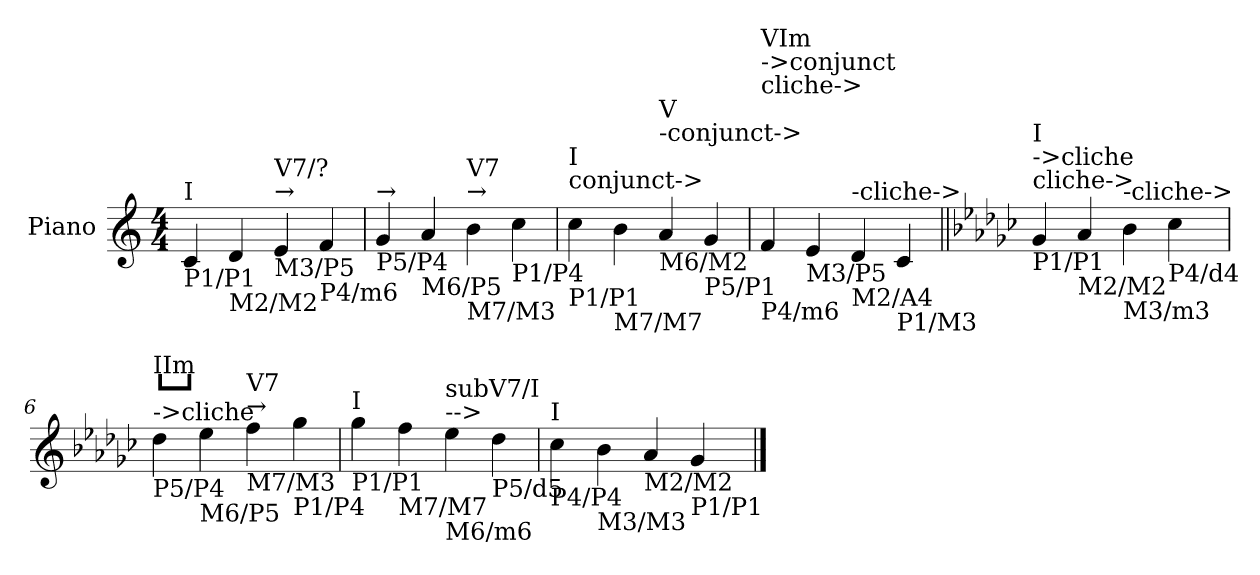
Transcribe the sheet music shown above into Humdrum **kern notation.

**kern
*part1
*staff1
*I"Piano
*I'Pno.
*clefG2
*k[]
*M4/4
=1
!LO:TX:b:t=P1/P1
!LO:TX:a:t=I
4c/
!LO:TX:b:t=M2/M2
4d/
!LO:TX:b:t=M3/P5
!LO:TX:a:t=V7/?\n→
4e/
!LO:TX:b:t=P4/m6
4f/
=2
!LO:TX:b:t=P5/P4
!LO:TX:a:t=→
4g/
!LO:TX:b:t=M6/P5
4a/
!LO:TX:b:t=M7/M3
!LO:TX:a:t=V7\n→
4b\
!LO:TX:b:t=P1/P4
4cc\
=3
!LO:TX:b:t=P1/P1
!LO:TX:a:t=I\nconjunct->
4cc\
!LO:TX:b:t=M7/M7
4b\
!LO:TX:b:t=M6/M2
!LO:TX:a:t=V\n-conjunct->
4a/
!LO:TX:b:t=P5/P1
4g/
=4
!LO:TX:b:t=P4/m6
!LO:TX:a:t=VIm\n->conjunct\ncliche->
4f/
!LO:TX:b:t=M3/P5
4e/
!LO:TX:b:t=M2/A4
!LO:TX:a:t=-cliche->
4d/
!LO:TX:b:t=P1/M3
4c/
!!LO:LB:g=z
=5||
*k[b-e-a-d-g-c-]
!LO:TX:b:t=P1/P1
!LO:TX:a:t=I\n->cliche\ncliche->
4g-/
!LO:TX:b:t=M2/M2
4a-/
!LO:TX:b:t=M3/m3
!LO:TX:a:t=-cliche->
4b-\
!LO:TX:b:t=P4/d4
4cc-\
=6
!LO:TX:b:t=P5/P4
!LO:TX:a:t=IIm\n┗━┛\n->cliche
4dd-\
!LO:TX:b:t=M6/P5
4ee-\
!LO:TX:b:t=M7/M3
!LO:TX:a:t=V7\n→
4ff\
!LO:TX:b:t=P1/P4
4gg-\
=7
!LO:TX:b:t=P1/P1
!LO:TX:a:t=I
4gg-\
!LO:TX:b:t=M7/M7
4ff\
!LO:TX:b:t=M6/m6
!LO:TX:a:t=subV7/I\n-->
4ee-\
!LO:TX:b:t=P5/d5
4dd-\
=8
!LO:TX:b:t=P4/P4
!LO:TX:a:t=I
4cc-\
!LO:TX:b:t=M3/M3
4b-\
!LO:TX:b:t=M2/M2
4a-/
!LO:TX:b:t=P1/P1
4g-/
==
*-
